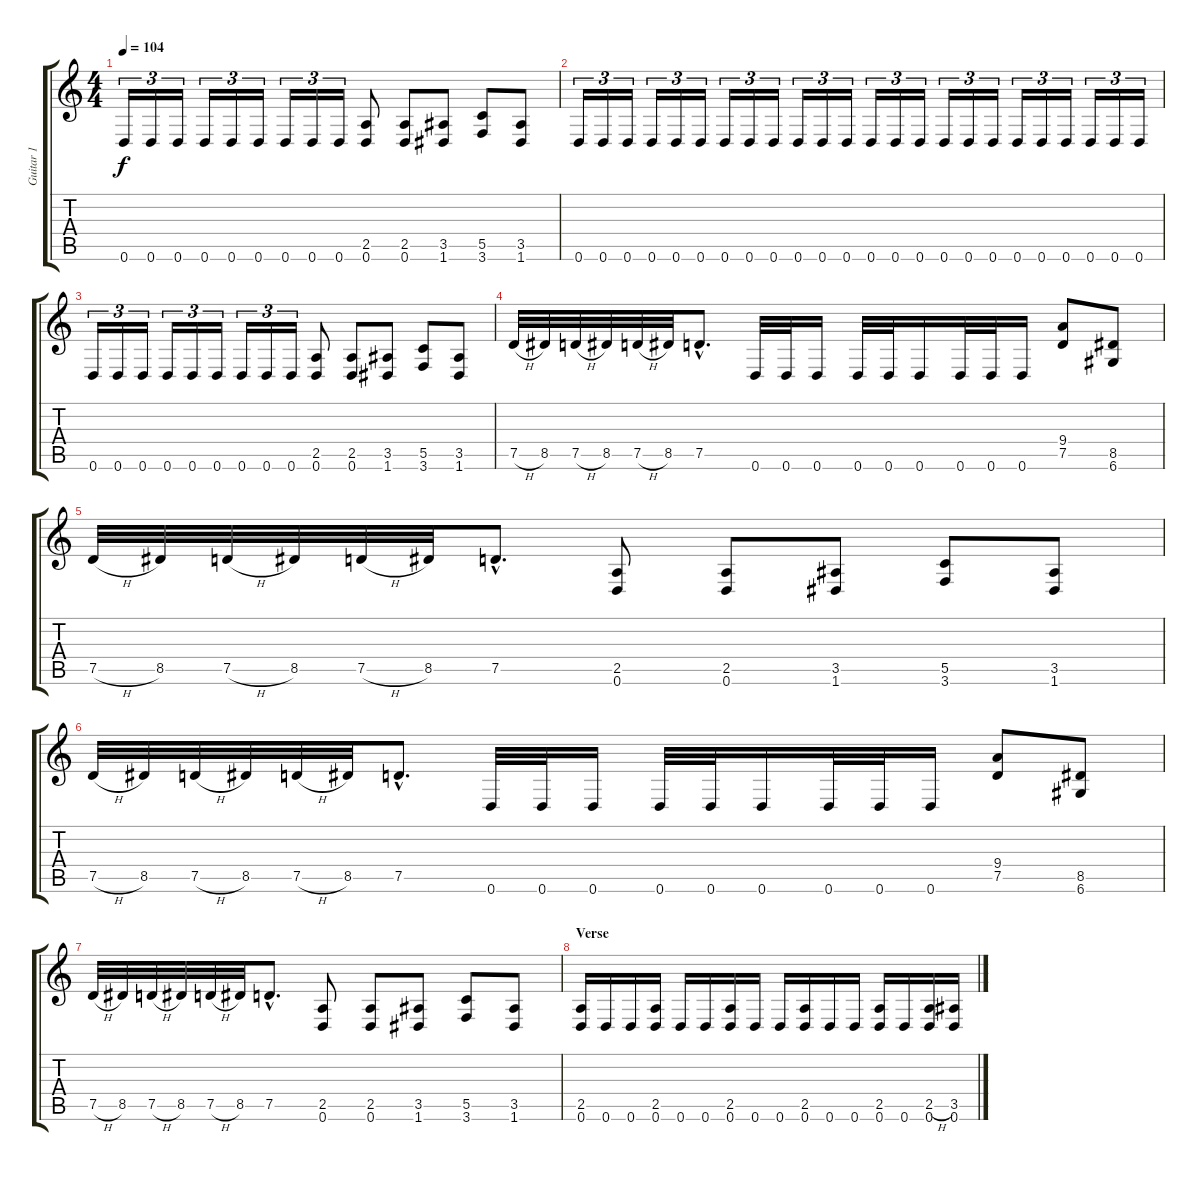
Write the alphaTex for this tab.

\track ("Guitar 1" "Guitar 1") {instrument distortionguitar}
\staff {score tabs}
\tuning (D4 A3 F3 C3 G2 D2) {hide}
\ts (4 4)
\tempo 104
\clef g2
\ks c
0.6.16{tu (3 2) dy f} 0.6.16{tu (3 2)} 0.6.16{tu (3 2)} 0.6.16{tu (3 2)} 0.6.16{tu (3 2)} 0.6.16{tu (3 2)} 0.6.16{tu (3 2)} 0.6.16{tu (3 2)} 0.6.16{tu (3 2)} (2.5 0.6).8 (2.5 0.6).8 (3.5 1.6).8 (5.5 3.6).8 (3.5 1.6).8 |
0.6.16{tu (3 2)} 0.6.16{tu (3 2)} 0.6.16{tu (3 2)} 0.6.16{tu (3 2)} 0.6.16{tu (3 2)} 0.6.16{tu (3 2)} 0.6.16{tu (3 2)} 0.6.16{tu (3 2)} 0.6.16{tu (3 2)} 0.6.16{tu (3 2)} 0.6.16{tu (3 2)} 0.6.16{tu (3 2)} 0.6.16{tu (3 2)} 0.6.16{tu (3 2)} 0.6.16{tu (3 2)} 0.6.16{tu (3 2)} 0.6.16{tu (3 2)} 0.6.16{tu (3 2)} 0.6.16{tu (3 2)} 0.6.16{tu (3 2)} 0.6.16{tu (3 2)} 0.6.16{tu (3 2)} 0.6.16{tu (3 2)} 0.6.16{tu (3 2)} |
0.6.16{tu (3 2)} 0.6.16{tu (3 2)} 0.6.16{tu (3 2)} 0.6.16{tu (3 2)} 0.6.16{tu (3 2)} 0.6.16{tu (3 2)} 0.6.16{tu (3 2)} 0.6.16{tu (3 2)} 0.6.16{tu (3 2)} (2.5 0.6).8 (2.5 0.6).8 (3.5 1.6).8 (5.5 3.6).8 (3.5 1.6).8 |
7.5{h}.32 8.5.32 7.5{h}.32 8.5.32 7.5{h}.32 8.5.32 7.5{hac}.8{d} 0.6.32 0.6.32 0.6.16 0.6.32 0.6.32 0.6.16 0.6.32 0.6.32 0.6.16 (9.4 7.5).8 (8.5 6.6).8 |
7.5{h}.32 8.5.32 7.5{h}.32 8.5.32 7.5{h}.32 8.5.32 7.5{hac}.8{d} (2.5 0.6).8 (2.5 0.6).8 (3.5 1.6).8 (5.5 3.6).8 (3.5 1.6).8 |
7.5{h}.32 8.5.32 7.5{h}.32 8.5.32 7.5{h}.32 8.5.32 7.5{hac}.8{d} 0.6.32 0.6.32 0.6.16 0.6.32 0.6.32 0.6.16 0.6.32 0.6.32 0.6.16 (9.4 7.5).8 (8.5 6.6).8 |
7.5{h}.32 8.5.32 7.5{h}.32 8.5.32 7.5{h}.32 8.5.32 7.5{hac}.8{d} (2.5 0.6).8 (2.5 0.6).8 (3.5 1.6).8 (5.5 3.6).8 (3.5 1.6).8 |
\section ("" "Verse")
(2.5 0.6).16 0.6.16 0.6.16 (2.5 0.6).16 0.6.16 0.6.16 (2.5 0.6).16 0.6.16 0.6.16 (2.5 0.6).16 0.6.16 0.6.16 (2.5 0.6).16 0.6.16 (2.5{h} 0.6).16 (3.5 0.6).16
